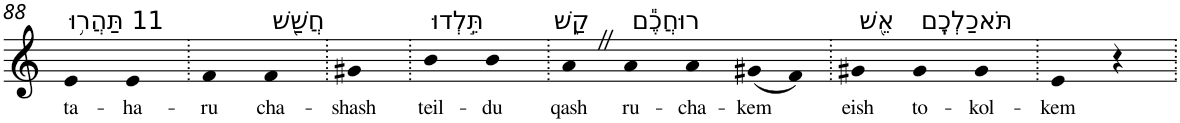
**kern	**text
*part1	*part1
*staff1	*staff1
*I"Piano	*
*I'Pno	*
!!LO:PB:g=z
*clefG2	*
*k[]	*
=88	=88
!LO:TX:a:t=11 תַּהֲר֥וּ	!
!	!LO:LY:b
4e	ta-
!	!LO:LY:b
4e	-ha-
=89.	=89.
!	!LO:LY:b
4f	-ru
!LO:TX:a:t=חֲשַׁ֖שׁ	!
!	!LO:LY:b
4f	cha-
=90.	=90.
!	!LO:LY:b
4g#X	-shash
=91.	=91.
!LO:TX:a:t=תֵּ֣לְדוּ	!
!	!LO:LY:b
4b	teil-
!	!LO:LY:b
4b	-du
=92.	=92.
!LO:TX:a:t=קַ֑שׁ	!
!	!LO:LY:b
4aZ	qash
!LO:TX:a:t=רוּחֲכֶ֕ם	!
!	!LO:LY:b
4a	ru-
!	!LO:LY:b
4a	-cha-
!	!LO:LY:b
(8g#X	-kem
8f)	.
=93.	=93.
!LO:TX:a:t=אֵ֖שׁ	!
!	!LO:LY:b
4g#X	eish
!LO:TX:a:t=תֹּאכַלְכֶֽם	!
!	!LO:LY:b
4g#	to-
!	!LO:LY:b
4g#	-kol-
=94.	=94.
!	!LO:LY:b
4e	-kem
4r	.
=.	=.
*-	*-
